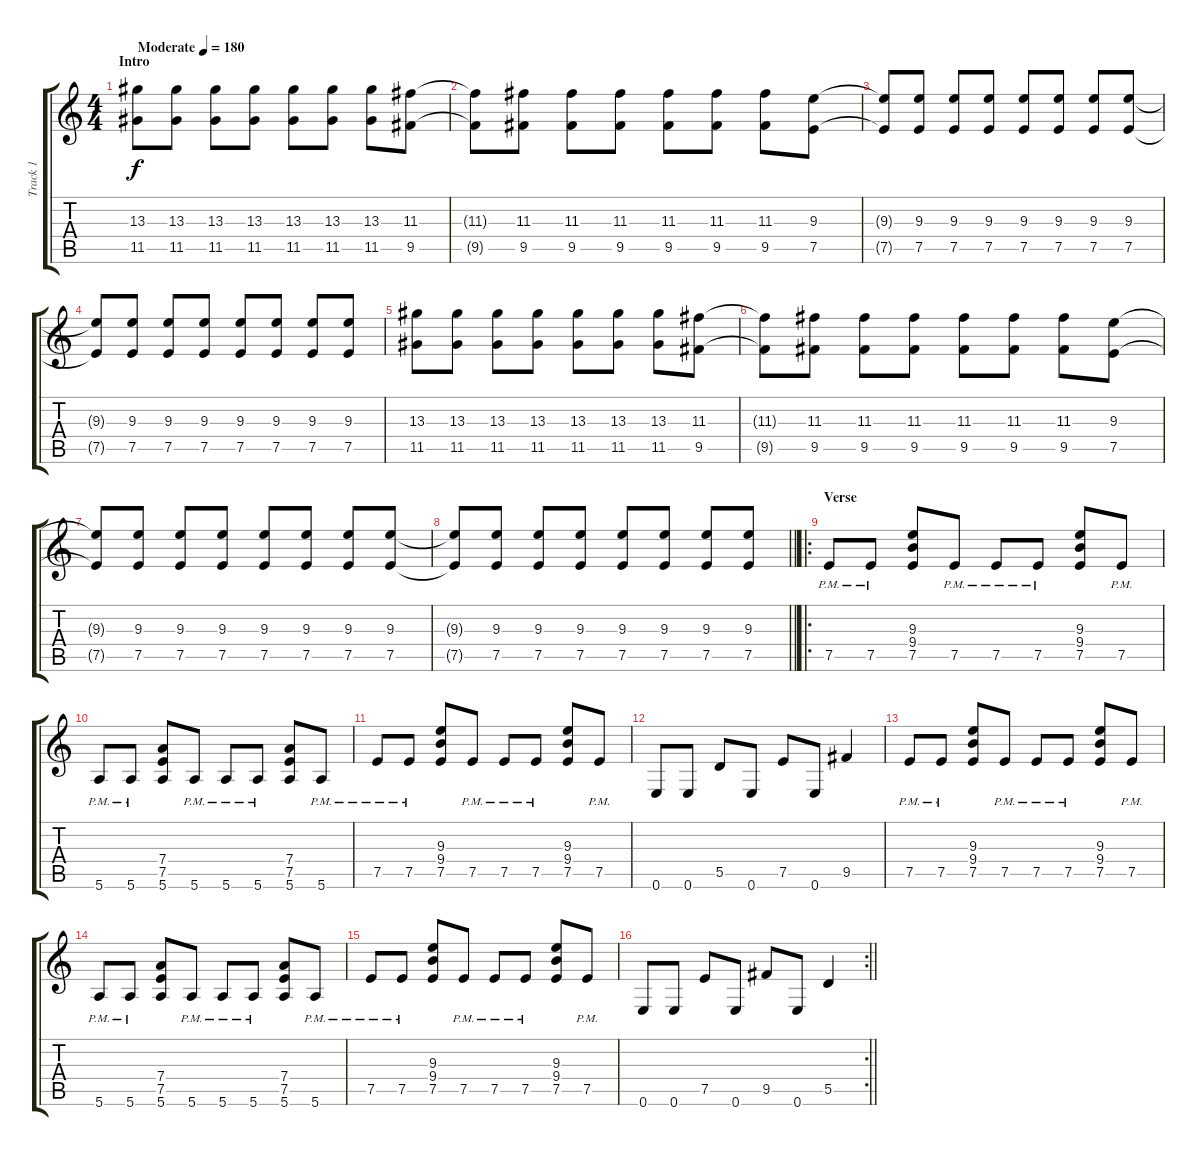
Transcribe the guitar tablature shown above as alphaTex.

\track ("Track 1" "Track 1") {instrument distortionguitar}
\staff {score tabs}
\tuning (E4 B3 G3 D3 A2 E2) {hide}
\ts (4 4)
\section ("" "Intro")
\tempo (180 "Moderate")
\clef g2
\ks c
(13.3 11.5).8{dy f instrument distortionguitar} (13.3 11.5).8 (13.3 11.5).8 (13.3 11.5).8 (13.3 11.5).8 (13.3 11.5).8 (13.3 11.5).8 (11.3 9.5).8 |
(11.3{t} 9.5{t}).8 (11.3 9.5).8 (11.3 9.5).8 (11.3 9.5).8 (11.3 9.5).8 (11.3 9.5).8 (11.3 9.5).8 (9.3 7.5).8 |
(9.3{t} 7.5{t}).8 (9.3 7.5).8 (9.3 7.5).8 (9.3 7.5).8 (9.3 7.5).8 (9.3 7.5).8 (9.3 7.5).8 (9.3 7.5).8 |
(9.3{t} 7.5{t}).8 (9.3 7.5).8 (9.3 7.5).8 (9.3 7.5).8 (9.3 7.5).8 (9.3 7.5).8 (9.3 7.5).8 (9.3 7.5).8 |
(13.3 11.5).8 (13.3 11.5).8 (13.3 11.5).8 (13.3 11.5).8 (13.3 11.5).8 (13.3 11.5).8 (13.3 11.5).8 (11.3 9.5).8 |
(11.3{t} 9.5{t}).8 (11.3 9.5).8 (11.3 9.5).8 (11.3 9.5).8 (11.3 9.5).8 (11.3 9.5).8 (11.3 9.5).8 (9.3 7.5).8 |
(9.3{t} 7.5{t}).8 (9.3 7.5).8 (9.3 7.5).8 (9.3 7.5).8 (9.3 7.5).8 (9.3 7.5).8 (9.3 7.5).8 (9.3 7.5).8 |
\barLineRight lightlight
(9.3{t} 7.5{t}).8 (9.3 7.5).8 (9.3 7.5).8 (9.3 7.5).8 (9.3 7.5).8 (9.3 7.5).8 (9.3 7.5).8 (9.3 7.5).8 |
\ro
\section ("" "Verse")
7.5{pm}.8 7.5{pm}.8 (9.3 9.4 7.5).8 7.5{pm}.8 7.5{pm}.8 7.5{pm}.8 (9.3 9.4 7.5).8 7.5{pm}.8 |
5.6{pm}.8 5.6{pm}.8 (7.4 7.5 5.6).8 5.6{pm}.8 5.6{pm}.8 5.6{pm}.8 (7.4 7.5 5.6).8 5.6{pm}.8 |
7.5{pm}.8 7.5{pm}.8 (9.3 9.4 7.5).8 7.5{pm}.8 7.5{pm}.8 7.5{pm}.8 (9.3 9.4 7.5).8 7.5{pm}.8 |
0.6.8 0.6.8 5.5.8 0.6.8 7.5.8 0.6.8 9.5.4 |
7.5{pm}.8 7.5{pm}.8 (9.3 9.4 7.5).8 7.5{pm}.8 7.5{pm}.8 7.5{pm}.8 (9.3 9.4 7.5).8 7.5{pm}.8 |
5.6{pm}.8 5.6{pm}.8 (7.4 7.5 5.6).8 5.6{pm}.8 5.6{pm}.8 5.6{pm}.8 (7.4 7.5 5.6).8 5.6{pm}.8 |
7.5{pm}.8 7.5{pm}.8 (9.3 9.4 7.5).8 7.5{pm}.8 7.5{pm}.8 7.5{pm}.8 (9.3 9.4 7.5).8 7.5{pm}.8 |
\rc 2
\barLineRight lightlight
0.6.8 0.6.8 7.5.8 0.6.8 9.5.8 0.6.8 5.5.4
